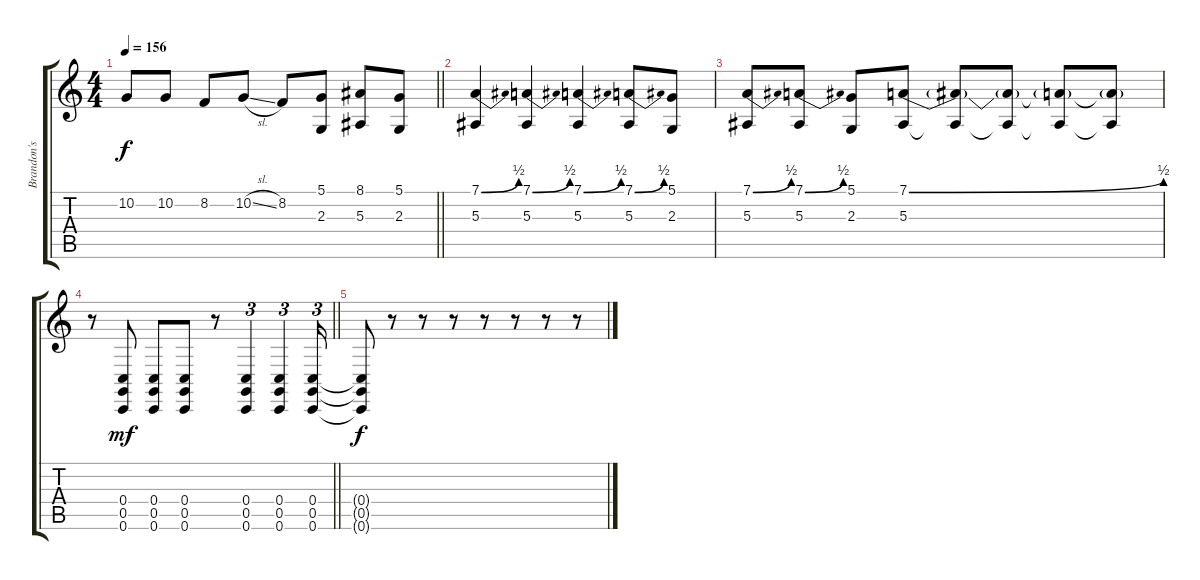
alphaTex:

\track ("Brandon's" "Brandon's") {instrument oboe}
\staff {score tabs}
\tuning (D4 A3 F3 C3 G2 C2) {hide}
\ts (4 4)
\tempo 156
\clef g2
\barLineRight lightlight
\ks c
10.2.8{dy f} 10.2.8 8.2.8 10.2{sl}.8 8.2.8 (5.1 2.3).8 (8.1 5.3).8 (5.1 2.3).8 |
(7.1{be (bend 0 0 60 2)} 5.3).4 (7.1{be (bend 0 0 60 2)} 5.3).4 (7.1{be (bend 0 0 60 2)} 5.3).4 (7.1{be (bend 0 0 60 2)} 5.3).8 (5.1 2.3).8 |
(7.1{be (bend 0 0 60 2)} 5.3).8 (7.1{be (bend 0 0 60 2)} 5.3).8 (5.1 2.3).8 (7.1{be (bend 0 0 60 2)} 5.3).8 (7.1{t} 5.3{t}).8 (7.1{t} 5.3{t}).8 (7.1{t} 5.3{t}).8 (7.1{t} 5.3{t}).8 |
\barLineRight lightlight
r.8{instrument gunshot} (0.4 0.5 0.6).8{dy mf} (0.4 0.5 0.6).8 (0.4 0.5 0.6).8 r.8 (0.4 0.5 0.6).4{tu (3 2)} (0.4 0.5 0.6).4{tu (3 2)} (0.4 0.5 0.6).16{tu (3 2)} |
(0.4{t} 0.5{t} 0.6{t}).8{dy f} r.8 r.8 r.8 r.8 r.8 r.8 r.8
